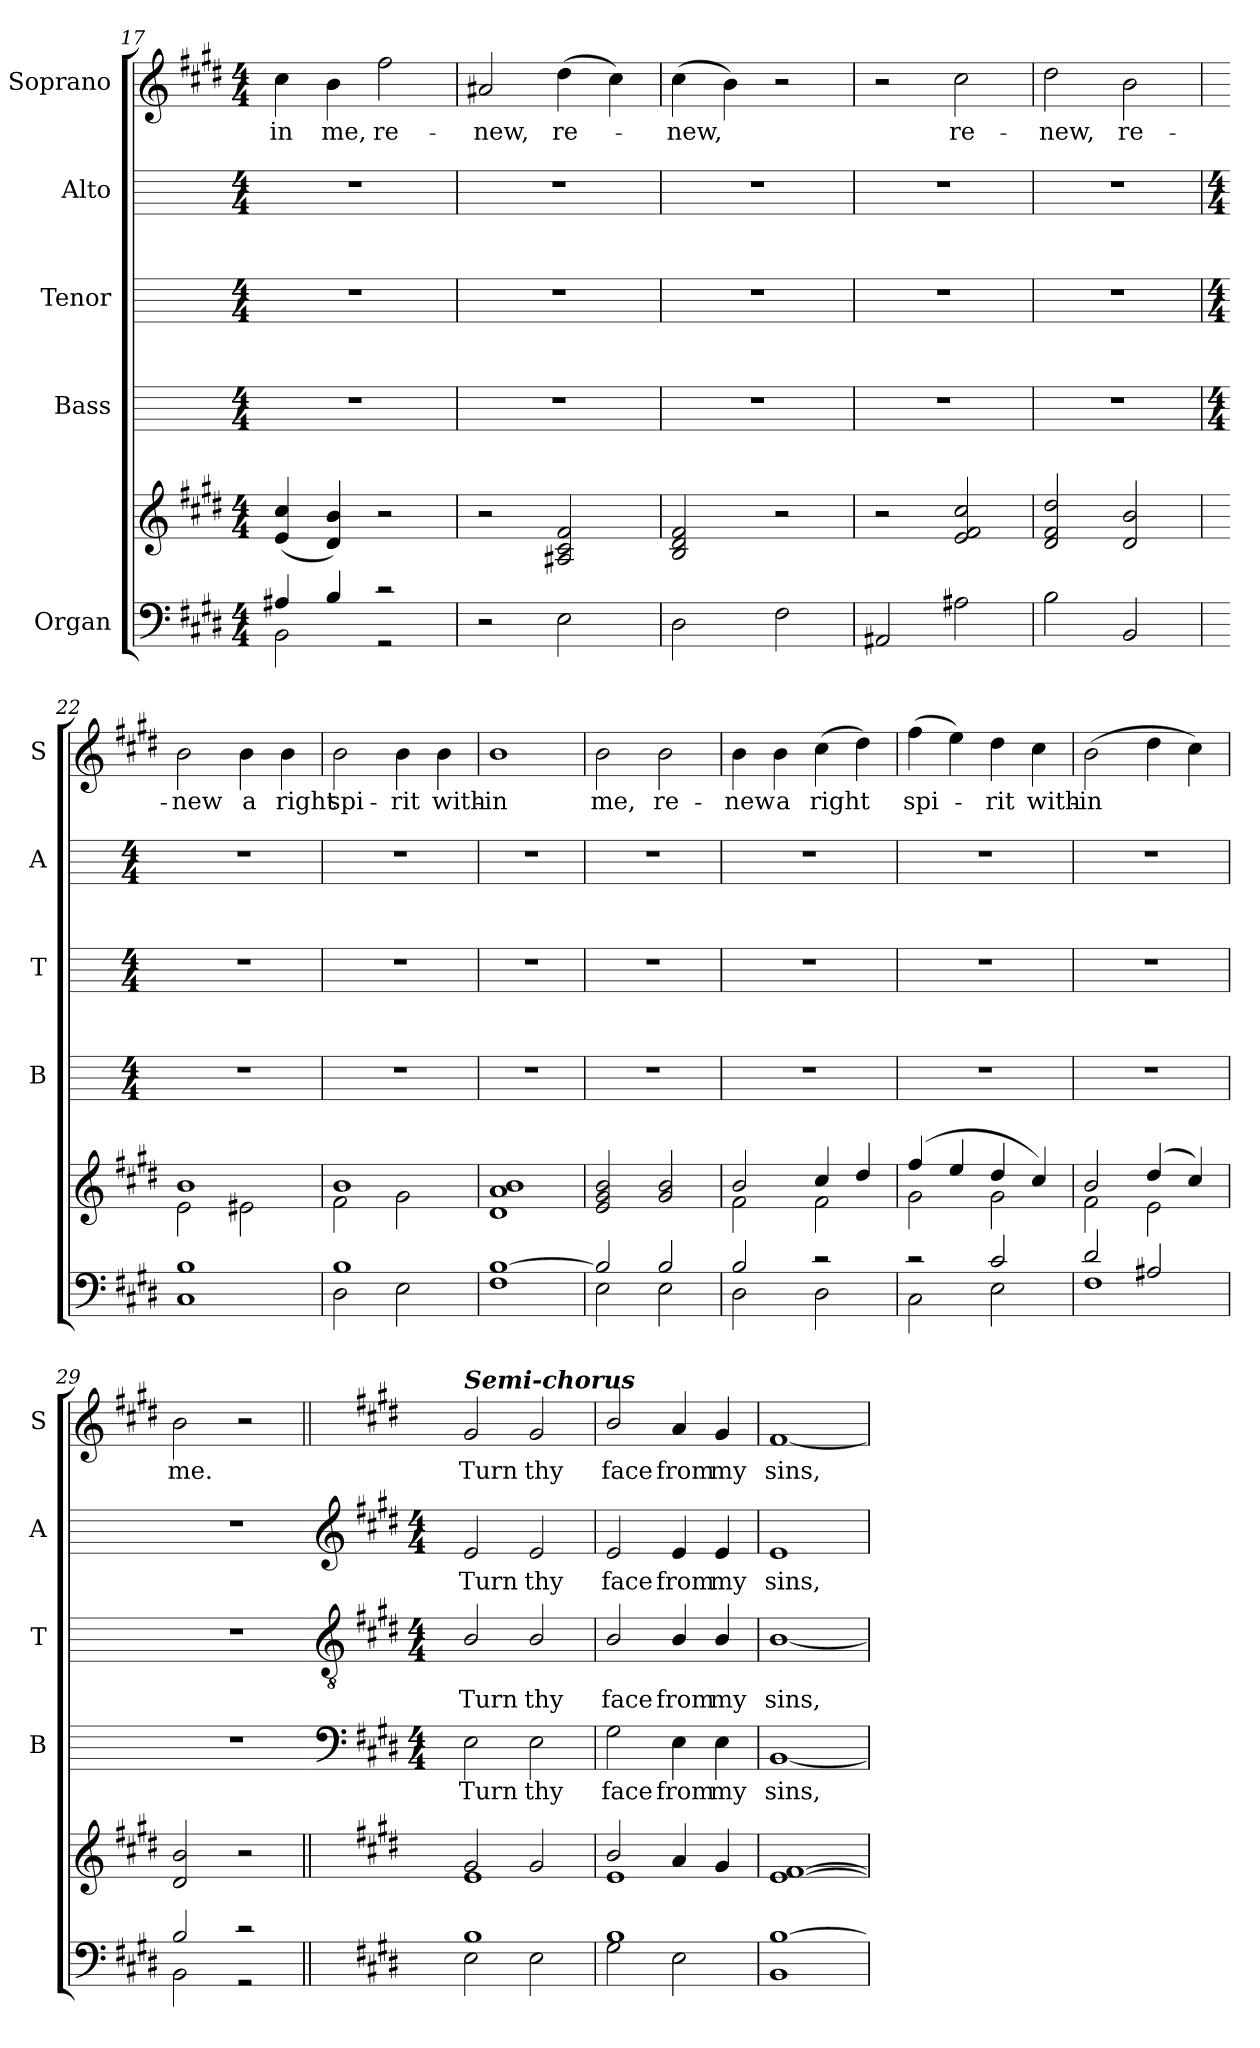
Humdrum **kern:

**kern	**kern	**kern	**text	**kern	**text	**kern	**text	**kern	**text
*part5	*part5	*part4	*part4	*part3	*part3	*part2	*part2	*part1	*part1
*staff6	*staff5	*staff4	*staff4	*staff3	*staff3	*staff2	*staff2	*staff1	*staff1
*I"Organ	*	*I"Bass	*	*I"Tenor	*	*I"Alto	*	*I"Soprano	*
*	*	*I'B	*	*I'T	*	*I'A	*	*I'S	*
*clefF4	*clefG2	*	*	*	*	*	*	*clefG2	*
*k[f#c#g#d#]	*k[f#c#g#d#]	*	*	*	*	*	*	*k[f#c#g#d#]	*
*E:	*E:	*	*	*	*	*	*	*E:	*
*M4/4	*M4/4	*M4/4	*	*M4/4	*	*M4/4	*	*M4/4	*
=17	=17	=17	=17	=17	=17	=17	=17	=17	=17
*^	*^	*	*	*	*	*	*	*	*
!	!	!	!	!	!	!	!	!	!	!	!LO:LY:b
4A#X/	2BB\	(>4e/ 4cc#/	2ryy	1r	.	1r	.	1r	.	4cc#	-in
!	!	!	!	!	!	!	!	!	!	!	!LO:LY:b
4B/	.	4d#/ 4b/)	.	.	.	.	.	.	.	4b	me,
!	!	!	!	!	!	!	!	!	!	!	!LO:LY:b
2r	2r	2r	2ryy	.	.	.	.	.	.	2ff#	re-
=18	=18	=18	=18	=18	=18	=18	=18	=18	=18	=18	=18
!	!	!	!	!	!	!	!	!	!	!	!LO:LY:b
2r	2ryy	2r	2ryy	1r	.	1r	.	1r	.	2a#X	-new,
!	!	!	!	!	!	!	!	!	!	!	!LO:LY:b
2E\	2ryy	2A#X/ 2c#/ 2f#/	2ryy	.	.	.	.	.	.	(>4dd#	re-
.	.	.	.	.	.	.	.	.	.	4cc#)	.
=19	=19	=19	=19	=19	=19	=19	=19	=19	=19	=19	=19
!	!	!	!	!	!	!	!	!	!	!	!LO:LY:b
2D#\	2ryy	2B/ 2d#/ 2f#/	2ryy	1r	.	1r	.	1r	.	(>4cc#	new,
.	.	.	.	.	.	.	.	.	.	4b)	.
2F#\	2ryy	2r	2ryy	.	.	.	.	.	.	2r	.
=20	=20	=20	=20	=20	=20	=20	=20	=20	=20	=20	=20
2AA#X/	2ryy	2r	2ryy	1r	.	1r	.	1r	.	2r	.
!	!	!	!	!	!	!	!	!	!	!	!LO:LY:b
2A#X\	2ryy	2e/ 2f#/ 2cc#/	2ryy	.	.	.	.	.	.	2cc#	re-
=21	=21	=21	=21	=21	=21	=21	=21	=21	=21	=21	=21
!	!	!	!	!	!	!	!	!	!	!	!LO:LY:b
2B\	2ryy	2d#/ 2f#/ 2dd#/	2ryy	1r	.	1r	.	1r	.	2dd#	-new,
!	!	!	!	!	!	!	!	!	!	!	!LO:LY:b
2BB/	2ryy	2d#/ 2b/	2ryy	.	.	.	.	.	.	2b	re-
!!LO:LB:g=z
=22	=22	=22	=22	=22	=22	=22	=22	=22	=22	=22	=22
*	*	*	*	*M4/4	*	*M4/4	*	*M4/4	*	*	*
!	!	!	!	!	!	!	!	!	!	!	!LO:LY:b
1B/	1C#\	1b/	2e\	1r	.	1r	.	1r	.	2b	-new
!	!	!	!	!	!	!	!	!	!	!	!LO:LY:b
.	.	.	2e#X\	.	.	.	.	.	.	4b	a
!	!	!	!	!	!	!	!	!	!	!	!LO:LY:b
.	.	.	.	.	.	.	.	.	.	4b	right
=23	=23	=23	=23	=23	=23	=23	=23	=23	=23	=23	=23
!	!	!	!	!	!	!	!	!	!	!	!LO:LY:b
1B/	2D#\	1b/	2f#\	1r	.	1r	.	1r	.	2b	spi-
!	!	!	!	!	!	!	!	!	!	!	!LO:LY:b
.	2E\	.	2g#\	.	.	.	.	.	.	4b	-rit
!	!	!	!	!	!	!	!	!	!	!	!LO:LY:b
.	.	.	.	.	.	.	.	.	.	4b	with-
=24	=24	=24	=24	=24	=24	=24	=24	=24	=24	=24	=24
!	!	!	!	!	!	!	!	!	!	!	!LO:LY:b
[1B/	1F#\	1a/ 1b/	1d#\	1r	.	1r	.	1r	.	1b	-in
=25	=25	=25	=25	=25	=25	=25	=25	=25	=25	=25	=25
!	!	!	!	!	!	!	!	!	!	!	!LO:LY:b
2B/]	2E\	2e/ 2g#/ 2b/	2ryy	1r	.	1r	.	1r	.	2b	me,
!	!	!	!	!	!	!	!	!	!	!	!LO:LY:b
2B/	2E\	2g#/ 2b/	2ryy	.	.	.	.	.	.	2b	re-
=26	=26	=26	=26	=26	=26	=26	=26	=26	=26	=26	=26
!	!	!	!	!	!	!	!	!	!	!	!LO:LY:b
2B/	2D#\	2b/	2f#\	1r	.	1r	.	1r	.	4b	-new
!	!	!	!	!	!	!	!	!	!	!	!LO:LY:b
.	.	.	.	.	.	.	.	.	.	4b	a
!	!	!	!	!	!	!	!	!	!	!	!LO:LY:b
2r	2D#\	4cc#/	2f#\	.	.	.	.	.	.	(>4cc#	right
.	.	4dd#/	.	.	.	.	.	.	.	4dd#)	.
=27	=27	=27	=27	=27	=27	=27	=27	=27	=27	=27	=27
!	!	!	!	!	!	!	!	!	!	!	!LO:LY:b
2r	2C#\	(>4ff#/	2g#\	1r	.	1r	.	1r	.	(>4ff#	spi-
.	.	4ee/	.	.	.	.	.	.	.	4ee)	.
!	!	!	!	!	!	!	!	!	!	!	!LO:LY:b
2c#/	2E\	4dd#/	2g#\	.	.	.	.	.	.	4dd#	rit
!	!	!	!	!	!	!	!	!	!	!	!LO:LY:b
.	.	4cc#/)	.	.	.	.	.	.	.	4cc#	with-
=28	=28	=28	=28	=28	=28	=28	=28	=28	=28	=28	=28
!	!	!	!	!	!	!	!	!	!	!	!LO:LY:b
2d#/	1F#\	2b/	2f#\	1r	.	1r	.	1r	.	(>2b	-in
2A#X/	.	(>4dd#/	2e\	.	.	.	.	.	.	4dd#	.
.	.	4cc#/)	.	.	.	.	.	.	.	4cc#)	.
=29	=29	=29	=29	=29	=29	=29	=29	=29	=29	=29	=29
!	!	!	!	!	!	!	!	!	!	!	!LO:LY:b
2B/	2BB\	2d#/ 2b/	2ryy	1r	.	1r	.	1r	.	2b	me.
2r	2r	2r	2ryy	.	.	.	.	.	.	2r	.
!!LO:LB:g=z
=30||	=30||	=30||	=30||	=30	=30||	=30	=30||	=30	=30||	=30||	=30||
*	*	*	*	*clefF4	*	*clefGv2	*	*clefG2	*	*	*
*	*	*	*	*k[f#c#g#d#]	*	*k[f#c#g#d#]	*	*k[f#c#g#d#]	*	*	*
*	*	*	*	*E:	*	*E:	*	*E:	*	*	*
*	*	*	*	*M4/4	*	*M4/4	*	*M4/4	*	*	*
!	!	!	!	!	!	!	!	!	!	!LO:TX:a:Bi:t=Semi-chorus	!
!	!	!	!	!	!LO:LY:b	!	!LO:LY:b	!	!LO:LY:b	!	!LO:LY:b
1B/	2E\	2g#/	1e\	2E	Turn	2B/	Turn	2e	Turn	2g#	Turn
!	!	!	!	!	!LO:LY:b	!	!LO:LY:b	!	!LO:LY:b	!	!LO:LY:b
.	2E\	2g#/	.	2E	thy	2B/	thy	2e	thy	2g#	thy
=31	=31	=31	=31	=31	=31	=31	=31	=31	=31	=31	=31
!	!	!	!	!	!LO:LY:b	!	!LO:LY:b	!	!LO:LY:b	!	!LO:LY:b
1B/	2G#\	2b/	1e\	2G#	face	2B/	face	2e	face	2b/	face
!	!	!	!	!	!LO:LY:b	!	!LO:LY:b	!	!LO:LY:b	!	!LO:LY:b
.	2E\	4a/	.	4E	from	4B/	from	4e	from	4a	from
!	!	!	!	!	!LO:LY:b	!	!LO:LY:b	!	!LO:LY:b	!	!LO:LY:b
.	.	4g#/	.	4E	my	4B/	my	4e	my	4g#	my
=32	=32	=32	=32	=32	=32	=32	=32	=32	=32	=32	=32
!	!	!	!	!	!LO:LY:b	!	!LO:LY:b	!	!LO:LY:b	!	!LO:LY:b
[1B/	1BB\	[1e/ [1f#/	1ryy	[1BB	sins,	[1B/	sins,	1e	sins,	[1f#	sins,
*v	*v	*	*	*	*	*	*	*	*	*	*
*	*v	*v	*	*	*	*	*	*	*	*
=	=	=	=	=	=	=	=	=	=
*-	*-	*-	*-	*-	*-	*-	*-	*-	*-
